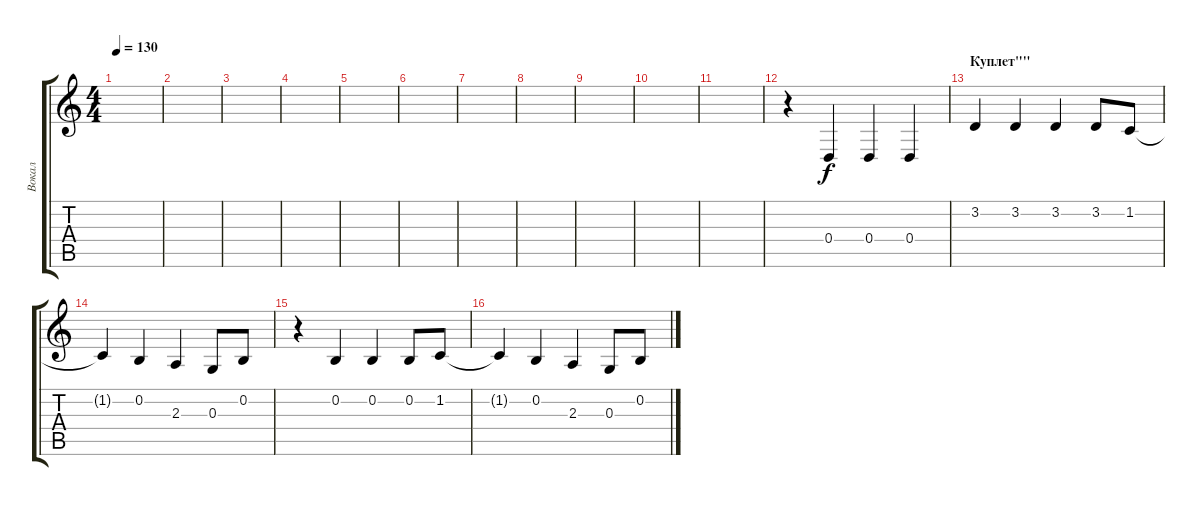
\track ("Вокал" "Вокал") {instrument violin}
\staff {score tabs}
\tuning (E4 B3 G3 D3 A2 E2) {hide}
\ts (4 4)
\tempo 130
\clef g2
\ks c
|
|
|
|
|
|
|
|
|
|
|
r.4 0.4.4 0.4.4 0.4.4 |
\section ("" "Куплет\"\"")
3.2.4 3.2.4 3.2.4 3.2.8 1.2.8 |
1.2{t}.4 0.2.4 2.3.4 0.3.8 0.2.8 |
r.4 0.2.4 0.2.4 0.2.8 1.2.8 |
1.2{t}.4 0.2.4 2.3.4 0.3.8 0.2.8
